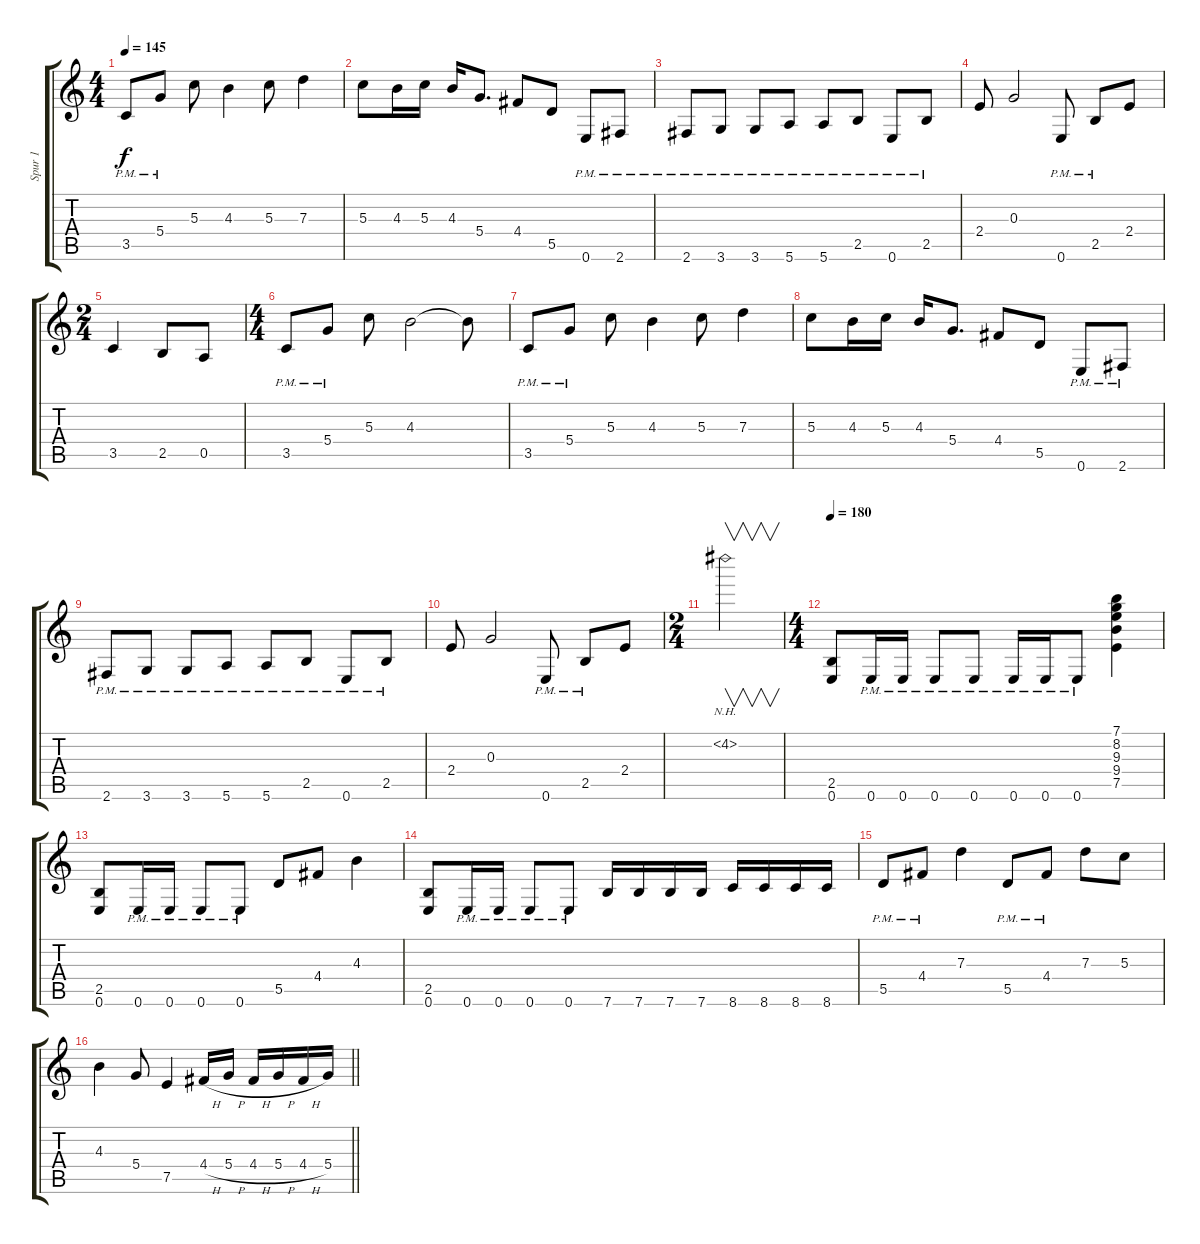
\track ("Spur 1" "Spur 1") {instrument distortionguitar}
\staff {score tabs}
\tuning (E4 B3 G3 D3 A2 E2) {hide}
\ts (4 4)
\tempo 145
\clef g2
\ks c
3.5{pm}.8{dy f} 5.4{pm}.8 5.3.8 4.3.4 5.3.8 7.3.4 |
5.3.8 4.3.16 5.3.16 4.3.16 5.4.8{d} 4.4.8 5.5.8 0.6{pm}.8 2.6{pm}.8 |
2.6{pm}.8 3.6{pm}.8 3.6{pm}.8 5.6{pm}.8 5.6{pm}.8 2.5{pm}.8 0.6{pm}.8 2.5{pm}.8 |
2.4.8 0.3.2 0.6{pm}.8 2.5{pm}.8 2.4.8 |
\ts (2 4)
3.5.4 2.5.8 0.5.8 |
\ts (4 4)
3.5{pm}.8 5.4{pm}.8 5.3.8 4.3.2 4.3{t}.8 |
3.5{pm}.8 5.4{pm}.8 5.3.8 4.3.4 5.3.8 7.3.4 |
5.3.8 4.3.16 5.3.16 4.3.16 5.4.8{d} 4.4.8 5.5.8 0.6{pm}.8 2.6{pm}.8 |
2.6{pm}.8 3.6{pm}.8 3.6{pm}.8 5.6{pm}.8 5.6{pm}.8 2.5{pm}.8 0.6{pm}.8 2.5{pm}.8 |
2.4.8 0.3.2 0.6{pm}.8 2.5{pm}.8 2.4.8 |
\ts (2 4)
4.2{nh}.2{v} |
\ts (4 4)
\tempo 180
(2.5 0.6).8 0.6{pm}.16 0.6{pm}.16 0.6{pm}.8 0.6{pm}.8 0.6{pm}.16 0.6{pm}.16 0.6{pm}.8 (7.1 8.2 9.3 9.4 7.5).4 |
(2.5 0.6).8 0.6{pm}.16 0.6{pm}.16 0.6{pm}.8 0.6{pm}.8 5.5.8 4.4.8 4.3.4 |
(2.5 0.6).8 0.6{pm}.16 0.6{pm}.16 0.6{pm}.8 0.6{pm}.8 7.6.16 7.6.16 7.6.16 7.6.16 8.6.16 8.6.16 8.6.16 8.6.16 |
5.5{pm}.8 4.4{pm}.8 7.3.4 5.5{pm}.8 4.4{pm}.8 7.3.8 5.3.8 |
\barLineRight lightlight
4.3.4 5.4.8 7.5.4 4.4{h}.16 5.4{h}.16 4.4{h}.16 5.4{h}.16 4.4{h}.16 5.4.16
